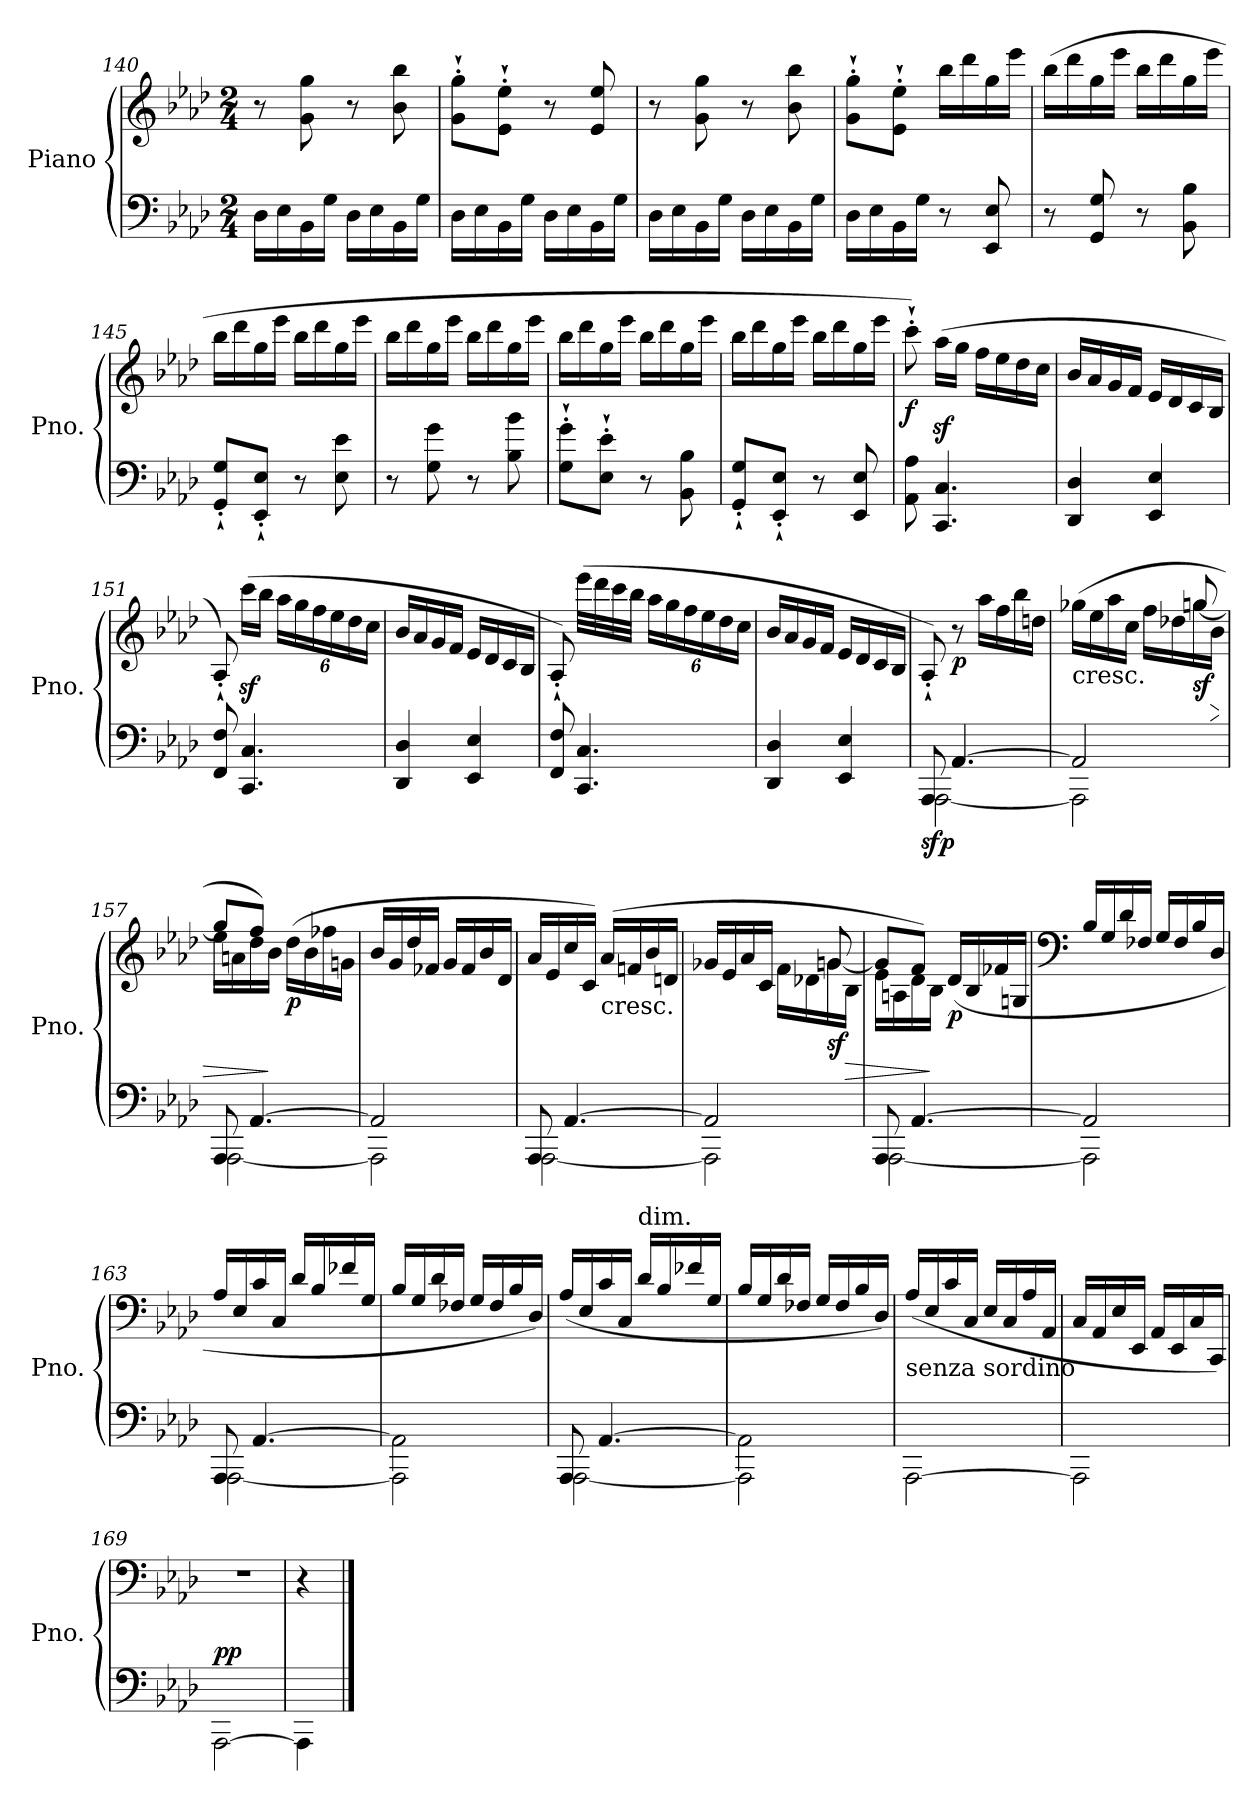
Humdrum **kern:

**kern	**kern	**dynam
*part1	*part1	*part1
*staff2	*staff1	*staff1/2
*I"Piano	*	*
*I'Pno.	*	*
*clefF4	*clefG2	*
*k[b-e-a-d-]	*k[b-e-a-d-]	*
*A-:	*A-:	*
*M2/4	*M2/4	*
=140	=140	=140
16D-\LL	8r	.
16E-\	.	.
16BB-\	8g\ 8gg\	.
16G\JJ	.	.
16D-\LL	8r	.
16E-\	.	.
16BB-\	8b-\ 8bb-\	.
16G\JJ	.	.
=141	=141	=141
16D-\LL	8g\'` 8gg\'`L	.
16E-\	.	.
16BB-\	8e-\'` 8ee-\'`J	.
16G\JJ	.	.
16D-\LL	8r	.
16E-\	.	.
16BB-\	8e-/ 8ee-/	.
16G\JJ	.	.
!!LO:LB:g=z
=142	=142	=142
16D-\LL	8r	.
16E-\	.	.
16BB-\	8g\ 8gg\	.
16G\JJ	.	.
16D-\LL	8r	.
16E-\	.	.
16BB-\	8b-\ 8bb-\	.
16G\JJ	.	.
=143	=143	=143
16D-\LL	8g\'` 8gg\'`L	.
16E-\	.	.
16BB-\	8e-\'` 8ee-\'`J	.
16G\JJ	.	.
8r	16bb-\LL	.
.	16ddd-\	.
8EE-/ 8E-/	16gg\	.
.	16eee-\JJ	.
=144	=144	=144
8r	(>16bb-\LL	.
.	16ddd-\	.
8GG/ 8G/	16gg\	.
.	16eee-\JJ	.
8r	16bb-\LL	.
.	16ddd-\	.
8BB-\ 8B-\	16gg\	.
.	16eee-\JJ	.
=145	=145	=145
8GG/'` 8G/'`L	16bb-\LL	.
.	16ddd-\	.
8EE-/'` 8E-/'`J	16gg\	.
.	16eee-\JJ	.
8r	16bb-\LL	.
.	16ddd-\	.
8E-\ 8e-\	16gg\	.
.	16eee-\JJ	.
=146	=146	=146
8r	16bb-\LL	.
.	16ddd-\	.
8G\ 8g\	16gg\	.
.	16eee-\JJ	.
8r	16bb-\LL	.
.	16ddd-\	.
8B-\ 8b-\	16gg\	.
.	16eee-\JJ	.
!!LO:LB:g=z
=147	=147	=147
8G\'` 8g\'`L	16bb-\LL	.
.	16ddd-\	.
8E-\'` 8e-\'`J	16gg\	.
.	16eee-\JJ	.
8r	16bb-\LL	.
.	16ddd-\	.
8BB-\ 8B-\	16gg\	.
.	16eee-\JJ	.
=148	=148	=148
8GG/'` 8G/'`L	16bb-\LL	.
.	16ddd-\	.
8EE-/'` 8E-/'`J	16gg\	.
.	16eee-\JJ	.
8r	16bb-\LL	.
.	16ddd-\	.
8EE-/ 8E-/	16gg\	.
.	16eee-\JJ	.
=149	=149	=149
!	!	!LO:DY:b
8AA-\ 8A-\	8ccc'`\)	f
4.CC/ 4.C/	(>16aa-z<\LL	.
.	16gg\JJ	.
.	16ff\LL	.
.	16ee-\	.
.	16dd-\	.
.	16cc\JJ	.
=150	=150	=150
4DD-/ 4D-/	16b-/LL	.
.	16a-/	.
.	16g/	.
.	16f/JJ	.
4EE-/ 4E-/	16e-/LL	.
.	16d-/	.
.	16c/	.
.	16B-/JJ	.
=151	=151	=151
8FF/ 8F/	8A-'`/)	.
4.CC/ 4.C/	(>16cccz<\LL	.
.	16bb-\JJ	.
*	*Xbrackettup	*
.	24aa-\LL	.
.	24gg\	.
.	24ff\	.
.	24ee-\	.
.	24dd-\	.
.	24cc\JJ	.
!!LO:PB:g=z
=152	=152	=152
4DD-/ 4D-/	16b-/LL	.
.	16a-/	.
.	16g/	.
.	16f/JJ	.
4EE-/ 4E-/	16e-/LL	.
.	16d-/	.
.	16c/	.
.	16B-/JJ	.
=153	=153	=153
8FF/ 8F/	8A-'`/)	.
4.CC/ 4.C/	(>32eee-\LLL	.
.	32ddd-\	.
.	32ccc\	.
.	32bb-\JJJ	.
.	24aa-\LL	.
.	24gg\	.
.	24ff\	.
.	24ee-\	.
.	24dd-\	.
.	24cc\JJ	.
=154	=154	=154
4DD-/ 4D-/	16b-/LL	.
.	16a-/	.
.	16g/	.
.	16f/JJ	.
4EE-/ 4E-/	16e-/LL	.
.	16d-/	.
.	16c/	.
.	16B-/JJ	.
=155	=155	=155
*^	*	*
!	!	!	!LO:DY:b=2
8AAA-/	[2AAA-\	8A-'`/)	sfp
!	!	!	!LO:DY:b
[4.AA-/	.	8r	p
.	.	16aa-\LL	.
.	.	16ff\	.
.	.	16bb-\	.
.	.	16ddn\JJ	.
!!LO:LB:g=z
=156	=156	=156	=156
*	*	*^	*
!	!	!LO:TX:b:t=cresc.	!	!
2AA-/]	2AAA-\]	(<16gg-X\LL	4.ryy	.
.	.	16ee-\	.	.
.	.	16aa-\	.	.
.	.	16cc\JJ	.	.
.	.	16ff\LL	.	.
.	.	16dd-X\	.	.
!	!	!	!	!LO:DY:b
.	.	16ggn\	[8gg/	sf
!	!	!	!	!LO:HP:b
.	.	16b-\JJ	.	>
=157	=157	=157	=157	=157
8AAA-/	[2AAA-\	16ee-\LL	8gg/L]	.
.	.	16an\	.	.
[4.AA-/	.	16dd-\	8ff/J)	.
.	.	16b-\JJ	.	]
!	!	!	!	!LO:DY:b
.	.	(<16dd-\LL	4ryy	p
.	.	16b-\	.	.
.	.	16ff-X\	.	.
.	.	16gn\JJ	.	.
*	*	*v	*v	*
=158	=158	=158	=158
2AA-/]	2AAA-\]	16b-/LL	.
.	.	16g/	.
.	.	16dd-/	.
.	.	16f-X/JJ	.
.	.	16g/LL	.
.	.	16f-/	.
.	.	16b-/	.
.	.	16d-/JJ	.
=159	=159	=159	=159
8AAA-/	[2AAA-\	16a-/LL	.
.	.	16e-/	.
[4.AA-/	.	16cc/	.
.	.	16c/JJ)	.
!	!	!LO:TX:b:t=cresc.	!
.	.	(>16a-/LL	.
.	.	16fn/	.
.	.	16b-/	.
.	.	16dn/JJ	.
!!LO:LB:g=z
=160	=160	=160	=160
*	*	*^	*
2AA-/]	2AAA-\]	16g-X/LL	4.ryy	.
.	.	16e-/	.	.
.	.	16a-/	.	.
.	.	16c/JJ	.	.
.	.	16f\LL	.	.
.	.	16d-X\	.	.
!	!	!	!	!LO:DY:b
.	.	16gn\	[8g/	sf
!	!	!	!	!LO:HP:b
.	.	16B-\JJ	.	>
=161	=161	=161	=161	=161
8AAA-/	[2AAA-\	16e-\LL	8g/L]	.
.	.	16An\	.	.
[4.AA-/	.	16d-\	8f/J)	.
.	.	16B-\JJ	.	]
!	!	!	!	!LO:DY:b
.	.	(>16d-/LL	4ryy	p
.	.	16B-/	.	.
.	.	16f-X/	.	.
.	.	16Gn/JJ	.	.
*	*	*v	*v	*
=162	=162	=162	=162
*	*	*clefF4	*
2AA-/]	2AAA-\]	16B-/LL	.
.	.	16G/	.
.	.	16d-/	.
.	.	16F-X/JJ	.
.	.	16G/LL	.
.	.	16F-/	.
.	.	16B-/	.
.	.	16D-/JJ	.
=163	=163	=163	=163
8AAA-/	[2AAA-\	16A-/LL	.
.	.	16E-/	.
[4.AA-/	.	16c/	.
.	.	16C/JJ	.
.	.	16d-/LL	.
.	.	16B-/	.
.	.	16f-X/	.
.	.	16G/JJ	.
!!LO:LB:g=z
=164	=164	=164	=164
2AA-\]	2AAA-\]	16B-/LL	.
.	.	16G/	.
.	.	16d-/	.
.	.	16F-X/JJ	.
.	.	16G/LL	.
.	.	16F-/	.
.	.	16B-/	.
.	.	16D-/JJ)	.
=165	=165	=165	=165
8AAA-/	[2AAA-\	(>16A-/LL	.
.	.	16E-/	.
[4.AA-/	.	16c/	.
.	.	16C/JJ	.
!	!	!LO:TX:a:t=dim.	!
.	.	16d-/LL	.
.	.	16B-/	.
.	.	16f-X/	.
.	.	16G/JJ	.
=166	=166	=166	=166
2AA-\]	2AAA-\]	16B-/LL	.
.	.	16G/	.
.	.	16d-/	.
.	.	16F-X/JJ	.
.	.	16G/LL	.
.	.	16F-/	.
.	.	16B-/	.
.	.	16D-/JJ)	.
*v	*v	*	*
=167	=167	=167
!	!LO:TX:b:t=senza sordino	!
[2AAA-\	(>16A-/LL	.
.	16E-/	.
.	16c/	.
.	16C/JJ	.
.	16E-/LL	.
.	16C/	.
.	16A-/	.
.	16AA-/JJ	.
=168	=168	=168
2AAA-\]	16C/LL	.
.	16AA-/	.
.	16E-/	.
.	16EE-/JJ	.
.	16AA-/LL	.
.	16EE-/	.
.	16C/	.
.	16CC/JJ)	.
=169	=169	=169
!	!	!LO:DY:a=2
[2AAA-\	2r	pp
!!LO:LB:g=z
=170	=170	=170
4AAA-\]	4r	.
==	==	==
*-	*-	*-
